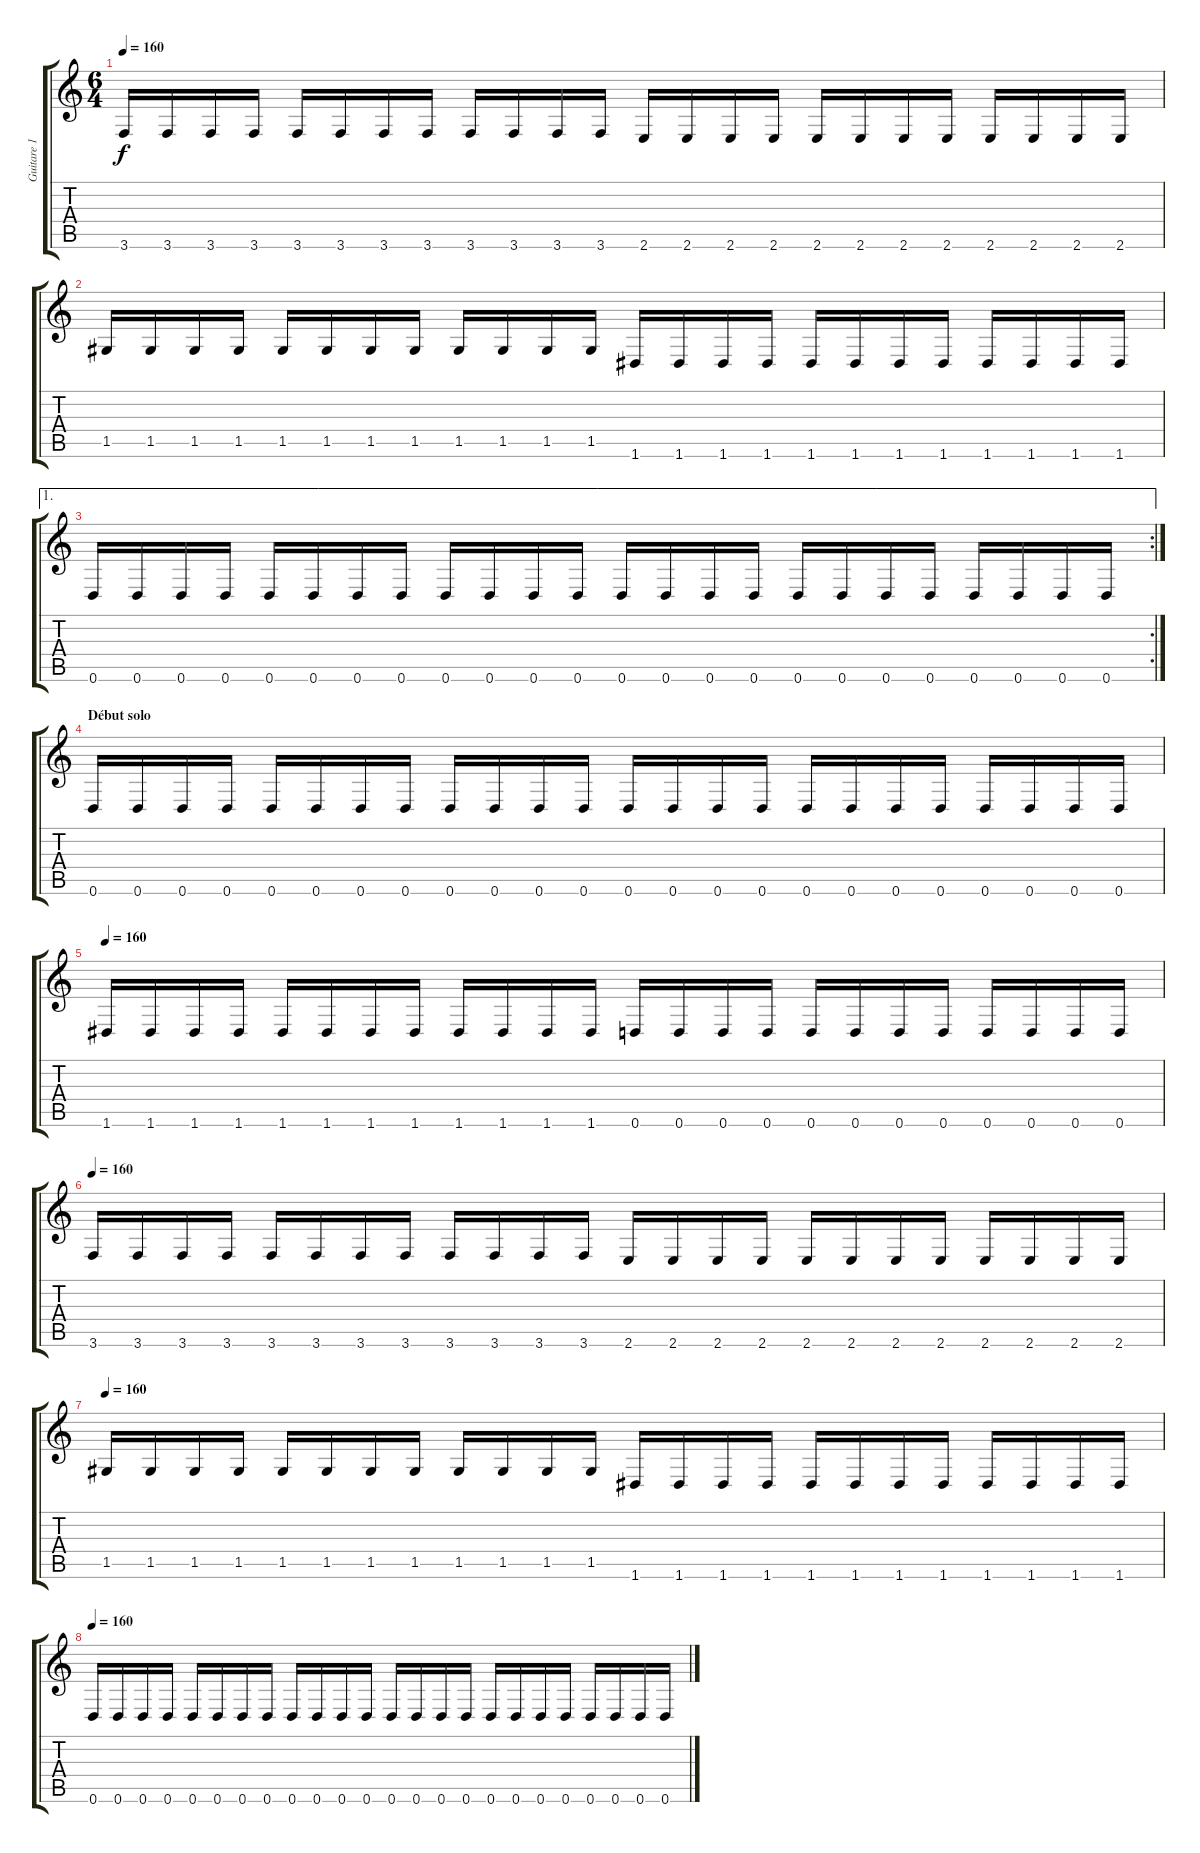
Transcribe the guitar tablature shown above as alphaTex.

\track ("Guitare 1" "Guitare 1") {instrument distortionguitar}
\staff {score tabs}
\tuning (D4 A3 F3 C3 G2 D2) {hide}
\ts (6 4)
\tempo 160
\clef g2
\ks c
3.6.16{dy f} 3.6.16 3.6.16 3.6.16 3.6.16 3.6.16 3.6.16 3.6.16 3.6.16 3.6.16 3.6.16 3.6.16 2.6.16 2.6.16 2.6.16 2.6.16 2.6.16 2.6.16 2.6.16 2.6.16 2.6.16 2.6.16 2.6.16 2.6.16 |
1.5.16 1.5.16 1.5.16 1.5.16 1.5.16 1.5.16 1.5.16 1.5.16 1.5.16 1.5.16 1.5.16 1.5.16 1.6.16 1.6.16 1.6.16 1.6.16 1.6.16 1.6.16 1.6.16 1.6.16 1.6.16 1.6.16 1.6.16 1.6.16 |
\ae 1
\rc 2
0.6.16 0.6.16 0.6.16 0.6.16 0.6.16 0.6.16 0.6.16 0.6.16 0.6.16 0.6.16 0.6.16 0.6.16 0.6.16 0.6.16 0.6.16 0.6.16 0.6.16 0.6.16 0.6.16 0.6.16 0.6.16 0.6.16 0.6.16 0.6.16 |
\section ("" "Début solo")
0.6.16 0.6.16 0.6.16 0.6.16 0.6.16 0.6.16 0.6.16 0.6.16 0.6.16 0.6.16 0.6.16 0.6.16 0.6.16 0.6.16 0.6.16 0.6.16 0.6.16 0.6.16 0.6.16 0.6.16 0.6.16 0.6.16 0.6.16 0.6.16 |
\tempo 160
1.6.16 1.6.16 1.6.16 1.6.16 1.6.16 1.6.16 1.6.16 1.6.16 1.6.16 1.6.16 1.6.16 1.6.16 0.6.16 0.6.16 0.6.16 0.6.16 0.6.16 0.6.16 0.6.16 0.6.16 0.6.16 0.6.16 0.6.16 0.6.16 |
\tempo 160
3.6.16 3.6.16 3.6.16 3.6.16 3.6.16 3.6.16 3.6.16 3.6.16 3.6.16 3.6.16 3.6.16 3.6.16 2.6.16 2.6.16 2.6.16 2.6.16 2.6.16 2.6.16 2.6.16 2.6.16 2.6.16 2.6.16 2.6.16 2.6.16 |
\tempo 160
1.5.16 1.5.16 1.5.16 1.5.16 1.5.16 1.5.16 1.5.16 1.5.16 1.5.16 1.5.16 1.5.16 1.5.16 1.6.16 1.6.16 1.6.16 1.6.16 1.6.16 1.6.16 1.6.16 1.6.16 1.6.16 1.6.16 1.6.16 1.6.16 |
\tempo 160
0.6.16 0.6.16 0.6.16 0.6.16 0.6.16 0.6.16 0.6.16 0.6.16 0.6.16 0.6.16 0.6.16 0.6.16 0.6.16 0.6.16 0.6.16 0.6.16 0.6.16 0.6.16 0.6.16 0.6.16 0.6.16 0.6.16 0.6.16 0.6.16
